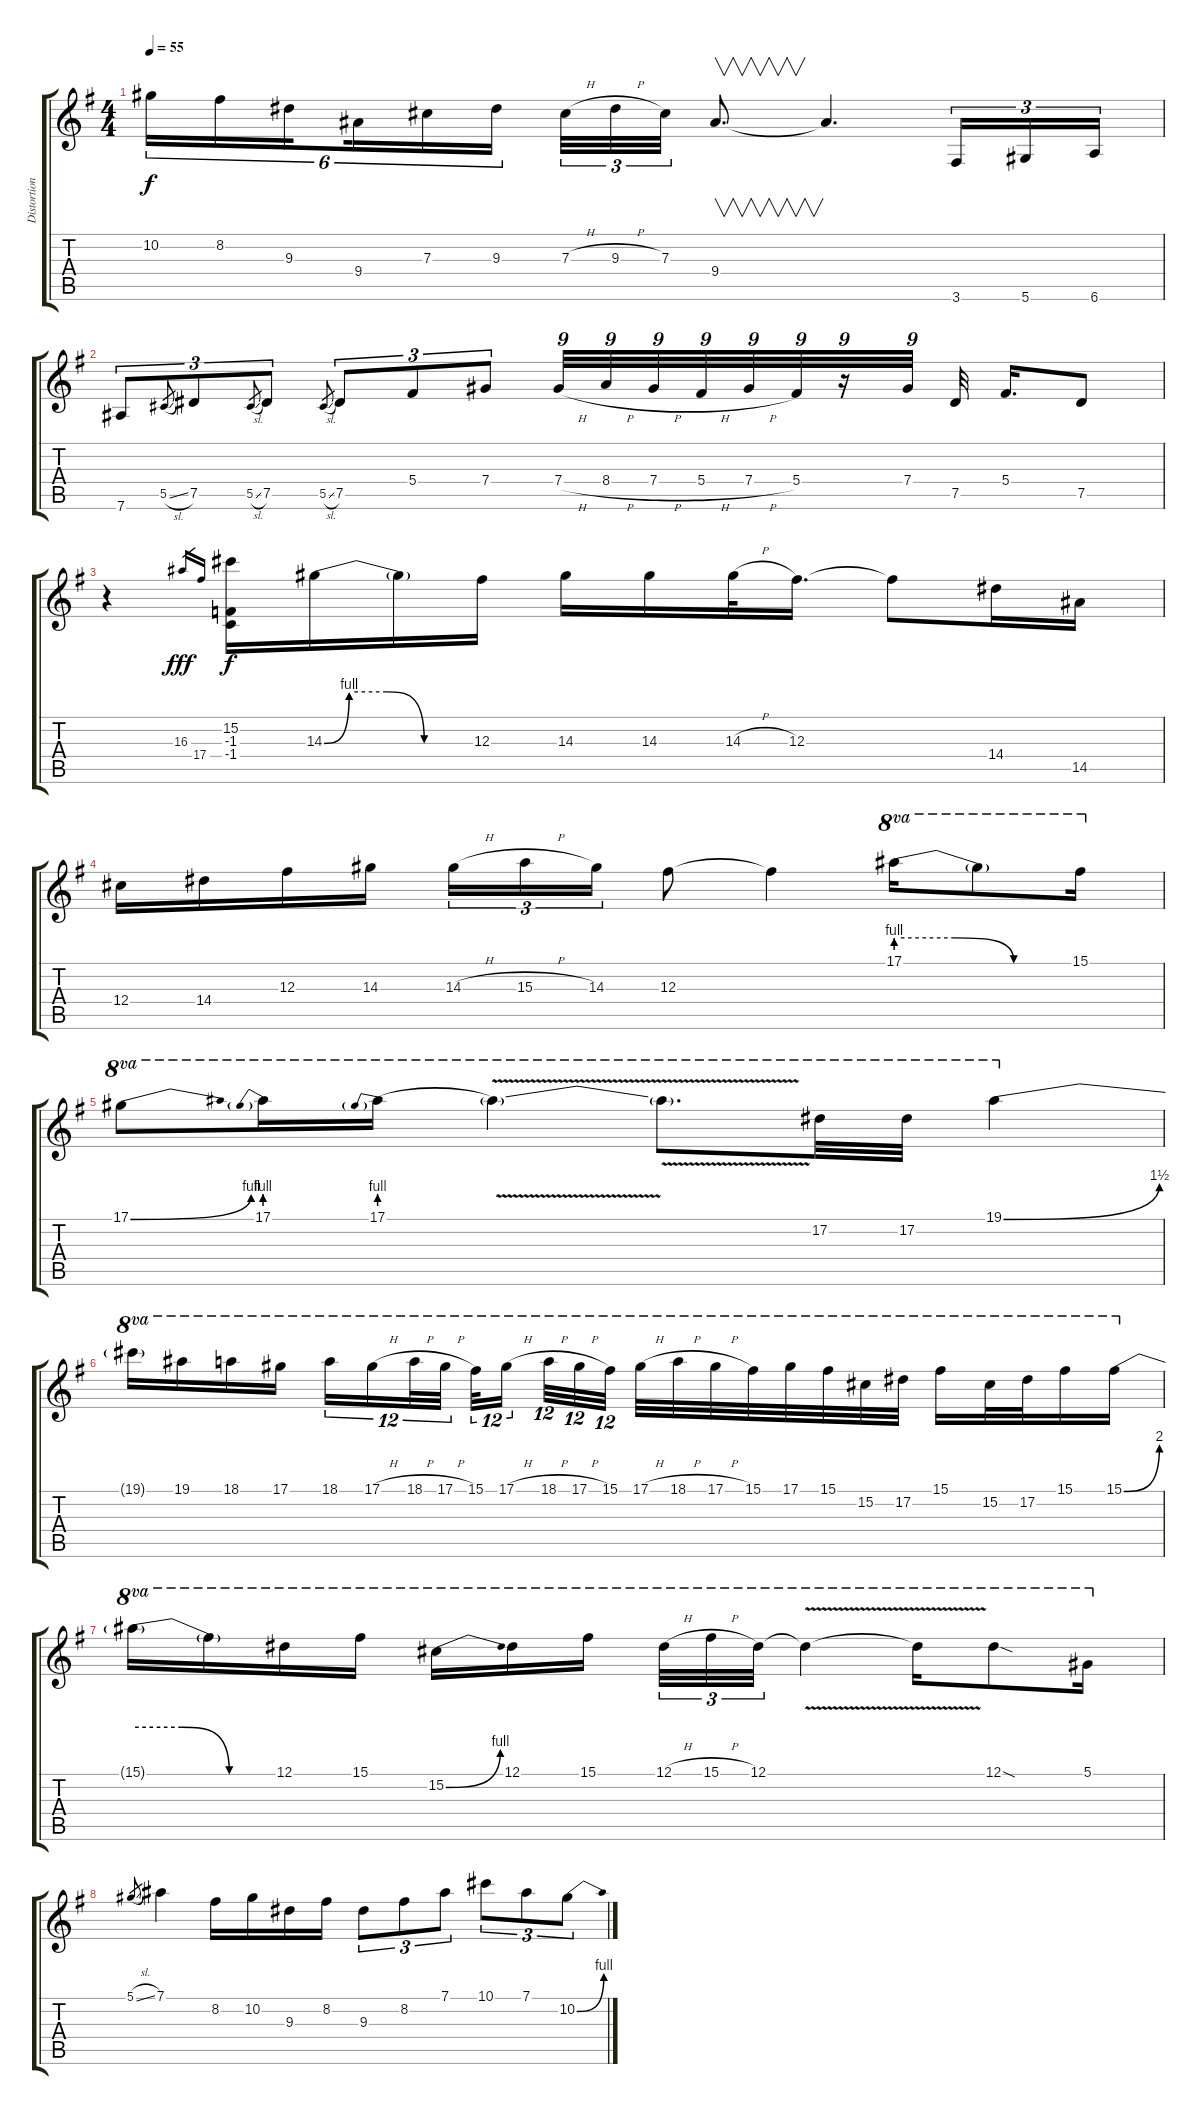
\track ("Distortion" "Distortion") {instrument distortionguitar}
\staff {score tabs}
\tuning (Eb4 Bb3 Gb3 Db3 Ab2 Eb2) {hide}
\ts (4 4)
\tempo 55
\clef g2
\ks g
10.2.16{tu (6 4) dy f} 8.2.16{tu (6 4)} 9.3.16{tu (6 4) beam splitsecondary} 9.4.16{tu (6 4)} 7.3.16{tu (6 4)} 9.3.16{tu (6 4)} 7.3{h}.32{tu (3 2)} 9.3{h}.32{tu (3 2)} 7.3.32{tu (3 2)} 9.4.8{v d} 9.4{t}.4{d} 3.6.16{tu (3 2)} 5.6.16{tu (3 2)} 6.6.16{tu (3 2)} |
7.6.8{tu (3 2)} 5.5{sl}.8{gr} 7.5.8{tu (3 2)} 5.5{sl}.8{gr} 7.5.8{tu (3 2)} 5.5{sl}.8{gr} 7.5.8{tu (3 2)} 5.4.8{tu (3 2)} 7.4.8{tu (3 2)} 7.4{h}.32{tu (9 8)} 8.4{h}.32{tu (9 8)} 7.4{h}.32{tu (9 8)} 5.4{h}.32{tu (9 8)} 7.4{h}.32{tu (9 8)} 5.4.32{tu (9 8)} r.16{tu (9 8)} 7.4.32{tu (9 8)} 7.5.32 5.4.16{d} 7.5.8 |
r.4 16.3.16{gr dy fff} 17.4.16{gr} (15.2 -1.3 -1.4).16{dy f} 14.3{be (custom 0 0 10 4 25 4 40 0 60 0)}.16 14.3{t}.16 12.3.16 14.3.16 14.3.16 14.3{h}.32 12.3.16{d} 12.3{t}.8 14.4.16 14.5.16 |
12.4.16 14.4.16 12.3.16 14.3.16 14.3{h}.16{tu (3 2)} 15.3{h}.16{tu (3 2)} 14.3.16{tu (3 2)} 12.3.8 12.3{t}.4 17.1{be (custom 0 4 20 4 40 0 60 0)}.16{ot 8va} 17.1{t}.8{ot 8va} 15.1.16{ot 8va} |
17.1{be (bend 0 0 60 4)}.8{ot 8va} 17.1{be (prebend 0 4 60 4)}.16{ot 8va} 17.1{be (prebend 0 4 60 4)}.16{ot 8va} 17.1{v t}.4{ot 8va} 17.1{t}.8{d ot 8va} 17.2.32{ot 8va} 17.2.32{ot 8va} 19.1{be (bend 0 0 60 6)}.4{ot 8va} |
19.1{t}.16{ot 8va} 19.1.16{ot 8va} 18.1.16{ot 8va} 17.1.16{ot 8va} 18.1.16{tu (12 8) ot 8va} 17.1{h}.16{tu (12 8) ot 8va} 18.1{h}.32{tu (12 8) ot 8va} 17.1{h}.32{tu (12 8) ot 8va beam splitsecondary} 15.1.32{tu (12 8) ot 8va} 17.1{h}.16{tu (12 8) ot 8va beam splitsecondary} 18.1{h}.32{tu (12 8) ot 8va} 17.1{h}.32{tu (12 8) ot 8va} 15.1.32{tu (12 8) ot 8va} 17.1{h}.32{ot 8va} 18.1{h}.32{ot 8va} 17.1{h}.32{ot 8va} 15.1.32{ot 8va} 17.1.32{ot 8va} 15.1.32{ot 8va} 15.2.32{ot 8va} 17.2.32{ot 8va} 15.1.16{ot 8va} 15.2.32{ot 8va} 17.2.32{ot 8va} 15.1.16{ot 8va} 15.1{be (bend 0 0 60 8)}.16{ot 8va} |
15.1{be (custom 0 8 20 8 40 0 60 0) t}.16{ot 8va} 15.1{t}.16{ot 8va} 12.1.16{ot 8va} 15.1.16{ot 8va} 15.2{be (bend 0 0 60 4)}.16{ot 8va} 12.1.16{ot 8va} 15.1.16{ot 8va beam splitsecondary} 12.1{h}.32{tu (3 2) ot 8va} 15.1{h}.32{tu (3 2) ot 8va} 12.1.32{tu (3 2) ot 8va} 12.1{v t}.4{ot 8va} 12.1{t}.16{ot 8va} 12.1{sod}.8{ot 8va} 5.1.16{ot 8va} |
5.1{sl}.8{gr} 7.1.4 8.2.16 10.2.16 9.3.16 8.2.16 9.3.8{tu (3 2)} 8.2.8{tu (3 2)} 7.1.8{tu (3 2)} 10.1.8{tu (3 2)} 7.1.8{tu (3 2)} 10.2{be (bend 0 0 60 4)}.8{tu (3 2)}
